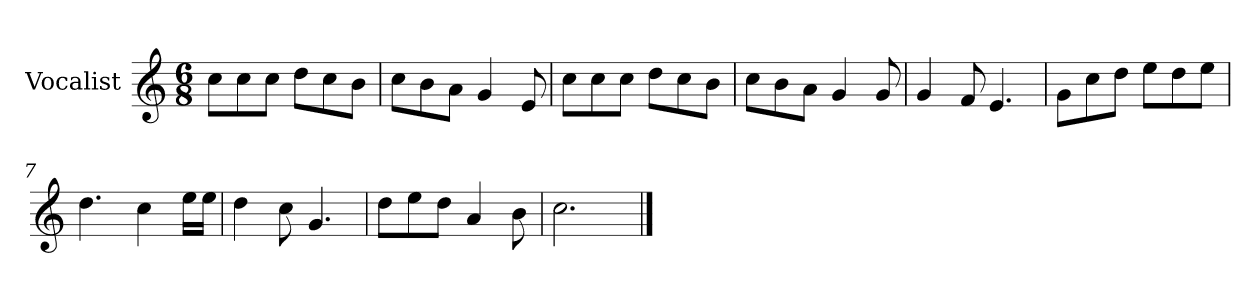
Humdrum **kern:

**kern
*part1
*staff1
*I"Vocalist
*k[]
*C:
*M6/8
=1
8ccL
8cc
8ccJ
8ddL
8cc
8bJ
=2
8ccL
8b
8aJ
4g
8e
=3
8ccL
8cc
8ccJ
8ddL
8cc
8bJ
=4
8ccL
8b
8aJ
4g
8g
=5
4g
8f
4.e
=6
8gL
8cc
8ddJ
8eeL
8dd
8eeJ
=7
4.dd
4cc
16eeLL
16eeJJ
=8
4dd
8cc
4.g
=9
8ddL
8ee
8ddJ
4a
8b
=10
2.cc
==
*-
